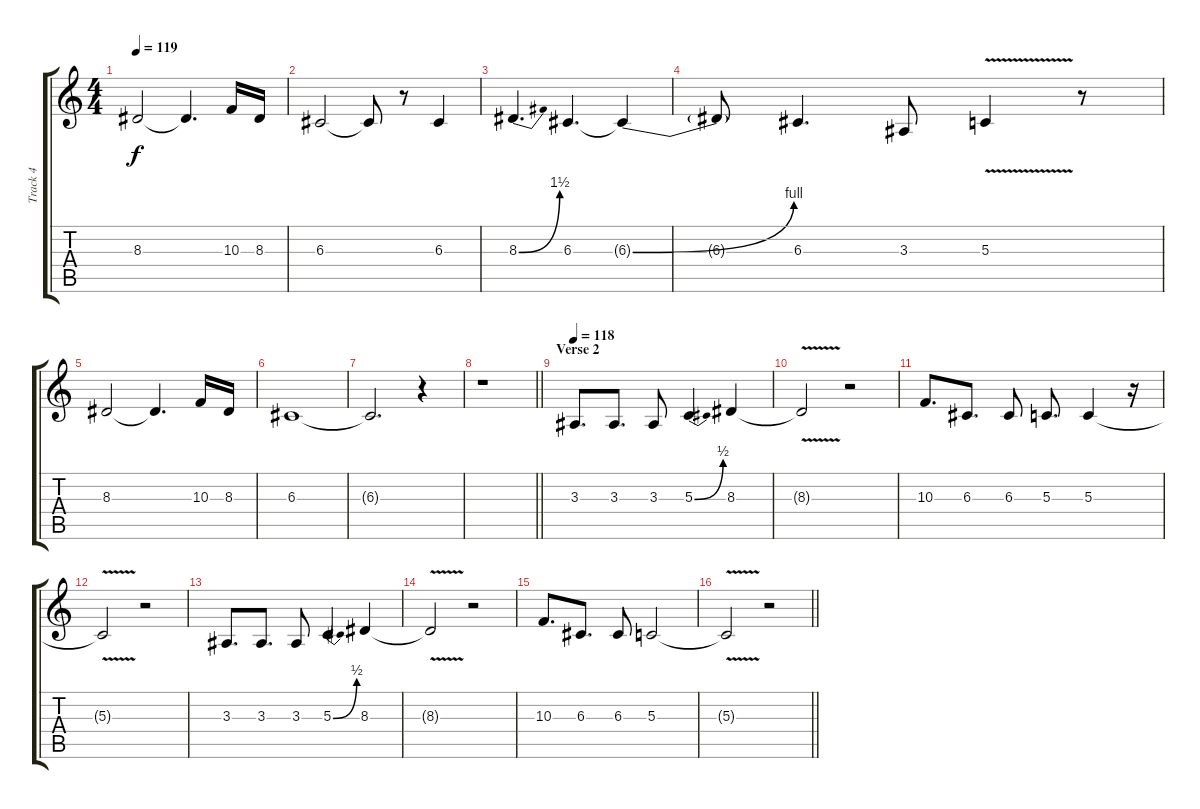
\track ("Track 4" "Track 4") {instrument oboe}
\staff {score tabs}
\tuning (E4 B3 G3 D3 A2 E2) {hide}
\ts (4 4)
\section ("" "")
\tempo 119
\clef g2
\ks c
8.3.2{dy f} 8.3{t}.4{d} 10.3.16 8.3.16 |
6.3.2 6.3{t}.8 r.8 6.3.4 |
8.3{be (bend 0 0 60 6)}.4{d} 6.3.4{d} 6.3{be (bend 0 0 60 4) t}.4 |
6.3{t}.8 6.3.4{d} 3.3.8 5.3{v}.4 r.8 |
8.3.2 8.3{t}.4{d} 10.3.16 8.3.16 |
6.3.1 |
6.3{t}.2{d} r.4 |
\barLineRight lightlight
r.1 |
\section ("" "Verse 2")
\tempo 118
3.3.8{d} 3.3.8{d} 3.3.8 5.3{be (bend 0 0 60 2)}.4 8.3.4 |
8.3{v t}.2 r.2 |
10.3.8{d} 6.3.8{d} 6.3.8 5.3.8{d} 5.3.4 r.16 |
5.3{v t}.2 r.2 |
3.3.8{d} 3.3.8{d} 3.3.8 5.3{be (bend 0 0 60 2)}.4 8.3.4 |
8.3{v t}.2 r.2 |
10.3.8{d} 6.3.8{d} 6.3.8 5.3.2 |
\barLineRight lightlight
5.3{v t}.2 r.2
